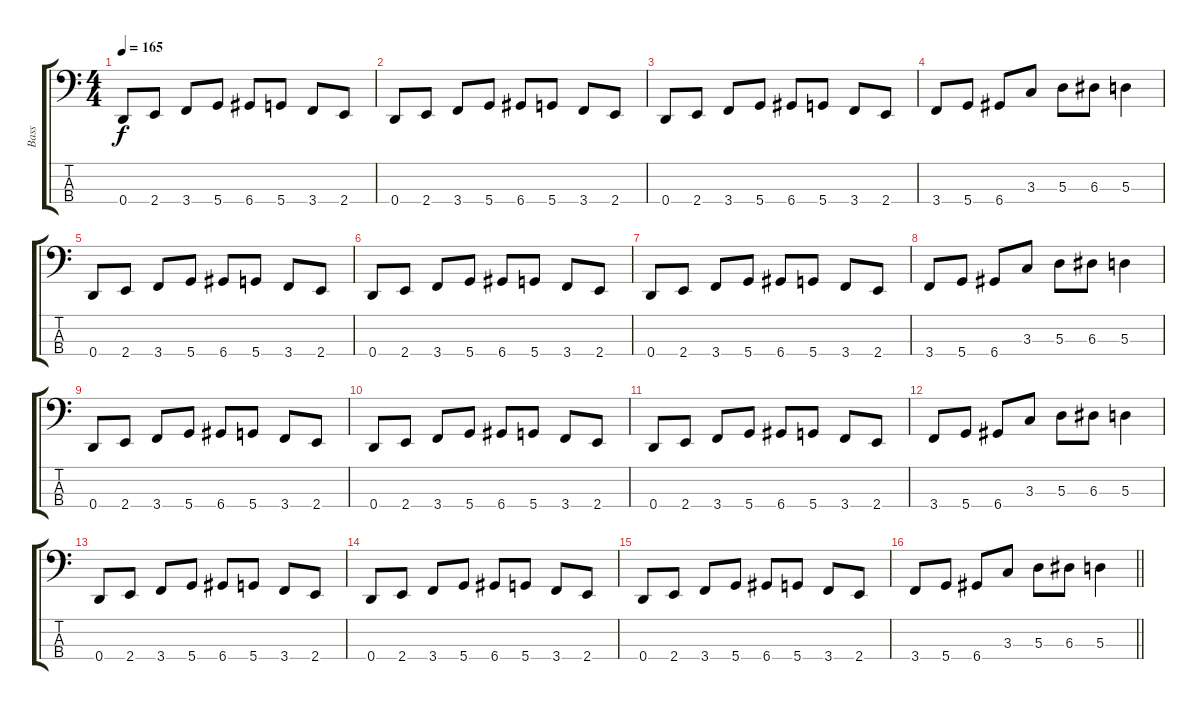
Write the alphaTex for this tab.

\track ("Bass" "Bass") {instrument electricbasspick}
\staff {score tabs}
\tuning (G2 D2 A1 D1) {hide}
\ts (4 4)
\tempo 165
\clef f4
\ks c
0.4.8{dy f} 2.4.8 3.4.8 5.4.8 6.4.8 5.4.8 3.4.8 2.4.8 |
0.4.8 2.4.8 3.4.8 5.4.8 6.4.8 5.4.8 3.4.8 2.4.8 |
0.4.8 2.4.8 3.4.8 5.4.8 6.4.8 5.4.8 3.4.8 2.4.8 |
3.4.8 5.4.8 6.4.8 3.3.8 5.3.8 6.3.8 5.3.4 |
0.4.8 2.4.8 3.4.8 5.4.8 6.4.8 5.4.8 3.4.8 2.4.8 |
0.4.8 2.4.8 3.4.8 5.4.8 6.4.8 5.4.8 3.4.8 2.4.8 |
0.4.8 2.4.8 3.4.8 5.4.8 6.4.8 5.4.8 3.4.8 2.4.8 |
3.4.8 5.4.8 6.4.8 3.3.8 5.3.8 6.3.8 5.3.4 |
0.4.8 2.4.8 3.4.8 5.4.8 6.4.8 5.4.8 3.4.8 2.4.8 |
0.4.8 2.4.8 3.4.8 5.4.8 6.4.8 5.4.8 3.4.8 2.4.8 |
0.4.8 2.4.8 3.4.8 5.4.8 6.4.8 5.4.8 3.4.8 2.4.8 |
3.4.8 5.4.8 6.4.8 3.3.8 5.3.8 6.3.8 5.3.4 |
0.4.8 2.4.8 3.4.8 5.4.8 6.4.8 5.4.8 3.4.8 2.4.8 |
0.4.8 2.4.8 3.4.8 5.4.8 6.4.8 5.4.8 3.4.8 2.4.8 |
0.4.8 2.4.8 3.4.8 5.4.8 6.4.8 5.4.8 3.4.8 2.4.8 |
\barLineRight lightlight
3.4.8 5.4.8 6.4.8 3.3.8 5.3.8 6.3.8 5.3.4
